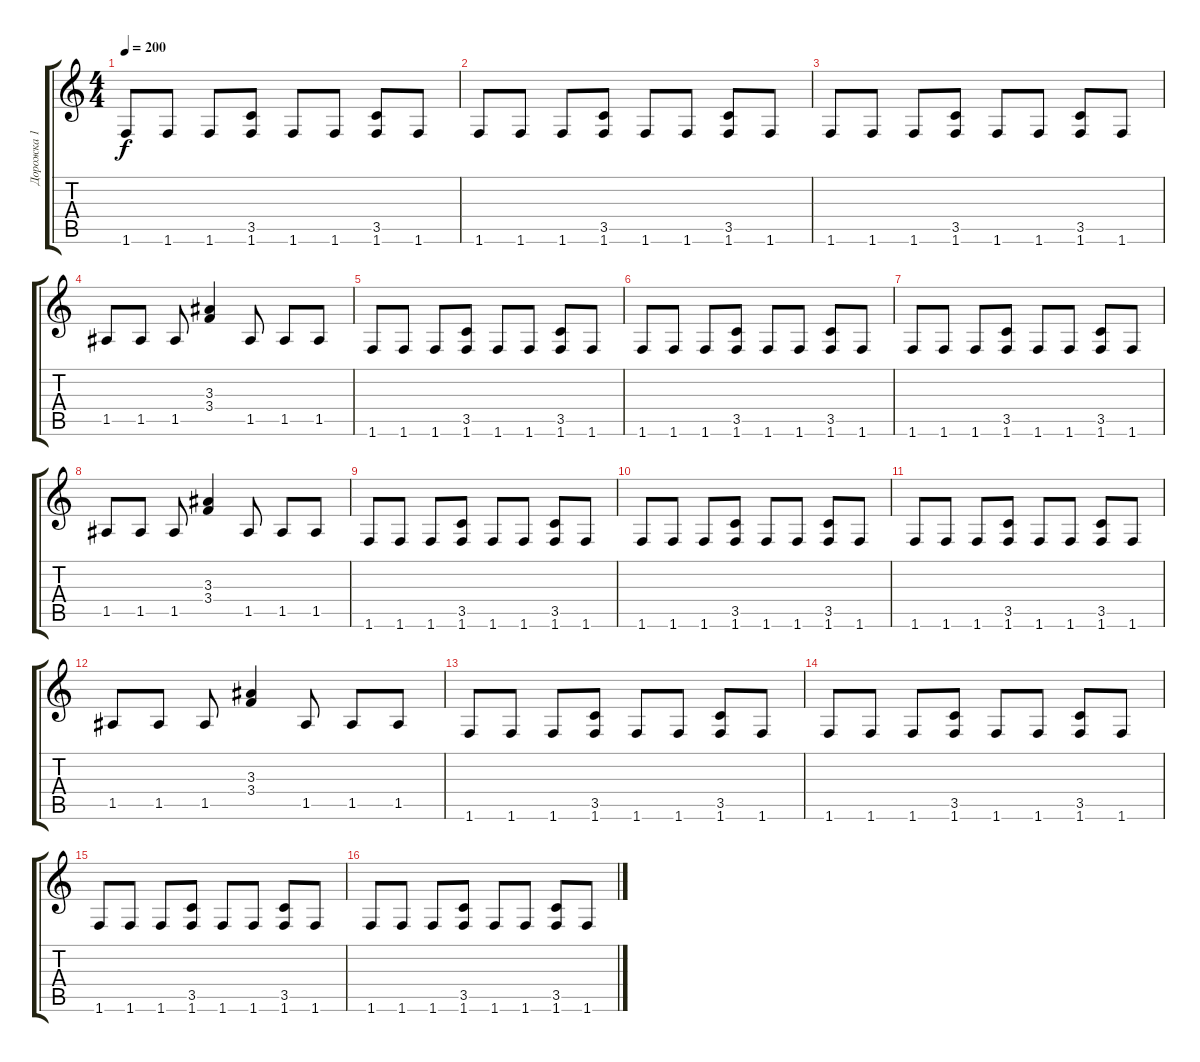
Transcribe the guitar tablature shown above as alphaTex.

\track ("Дорожка 1" "Дорожка 1") {instrument distortionguitar}
\staff {score tabs}
\tuning (E4 B3 G3 D3 A2 E2) {hide}
\ts (4 4)
\tempo 200
\clef g2
\ks c
1.6.8{dy f} 1.6.8 1.6.8 (3.5 1.6).8 1.6.8 1.6.8 (3.5 1.6).8 1.6.8 |
1.6.8 1.6.8 1.6.8 (3.5 1.6).8 1.6.8 1.6.8 (3.5 1.6).8 1.6.8 |
1.6.8 1.6.8 1.6.8 (3.5 1.6).8 1.6.8 1.6.8 (3.5 1.6).8 1.6.8 |
1.5.8 1.5.8 1.5.8 (3.3 3.4).4 1.5.8 1.5.8 1.5.8 |
1.6.8 1.6.8 1.6.8 (3.5 1.6).8 1.6.8 1.6.8 (3.5 1.6).8 1.6.8 |
1.6.8 1.6.8 1.6.8 (3.5 1.6).8 1.6.8 1.6.8 (3.5 1.6).8 1.6.8 |
1.6.8 1.6.8 1.6.8 (3.5 1.6).8 1.6.8 1.6.8 (3.5 1.6).8 1.6.8 |
1.5.8 1.5.8 1.5.8 (3.3 3.4).4 1.5.8 1.5.8 1.5.8 |
1.6.8 1.6.8 1.6.8 (3.5 1.6).8 1.6.8 1.6.8 (3.5 1.6).8 1.6.8 |
1.6.8 1.6.8 1.6.8 (3.5 1.6).8 1.6.8 1.6.8 (3.5 1.6).8 1.6.8 |
1.6.8 1.6.8 1.6.8 (3.5 1.6).8 1.6.8 1.6.8 (3.5 1.6).8 1.6.8 |
1.5.8 1.5.8 1.5.8 (3.3 3.4).4 1.5.8 1.5.8 1.5.8 |
1.6.8 1.6.8 1.6.8 (3.5 1.6).8 1.6.8 1.6.8 (3.5 1.6).8 1.6.8 |
1.6.8 1.6.8 1.6.8 (3.5 1.6).8 1.6.8 1.6.8 (3.5 1.6).8 1.6.8 |
1.6.8 1.6.8 1.6.8 (3.5 1.6).8 1.6.8 1.6.8 (3.5 1.6).8 1.6.8 |
1.6.8 1.6.8 1.6.8 (3.5 1.6).8 1.6.8 1.6.8 (3.5 1.6).8 1.6.8
